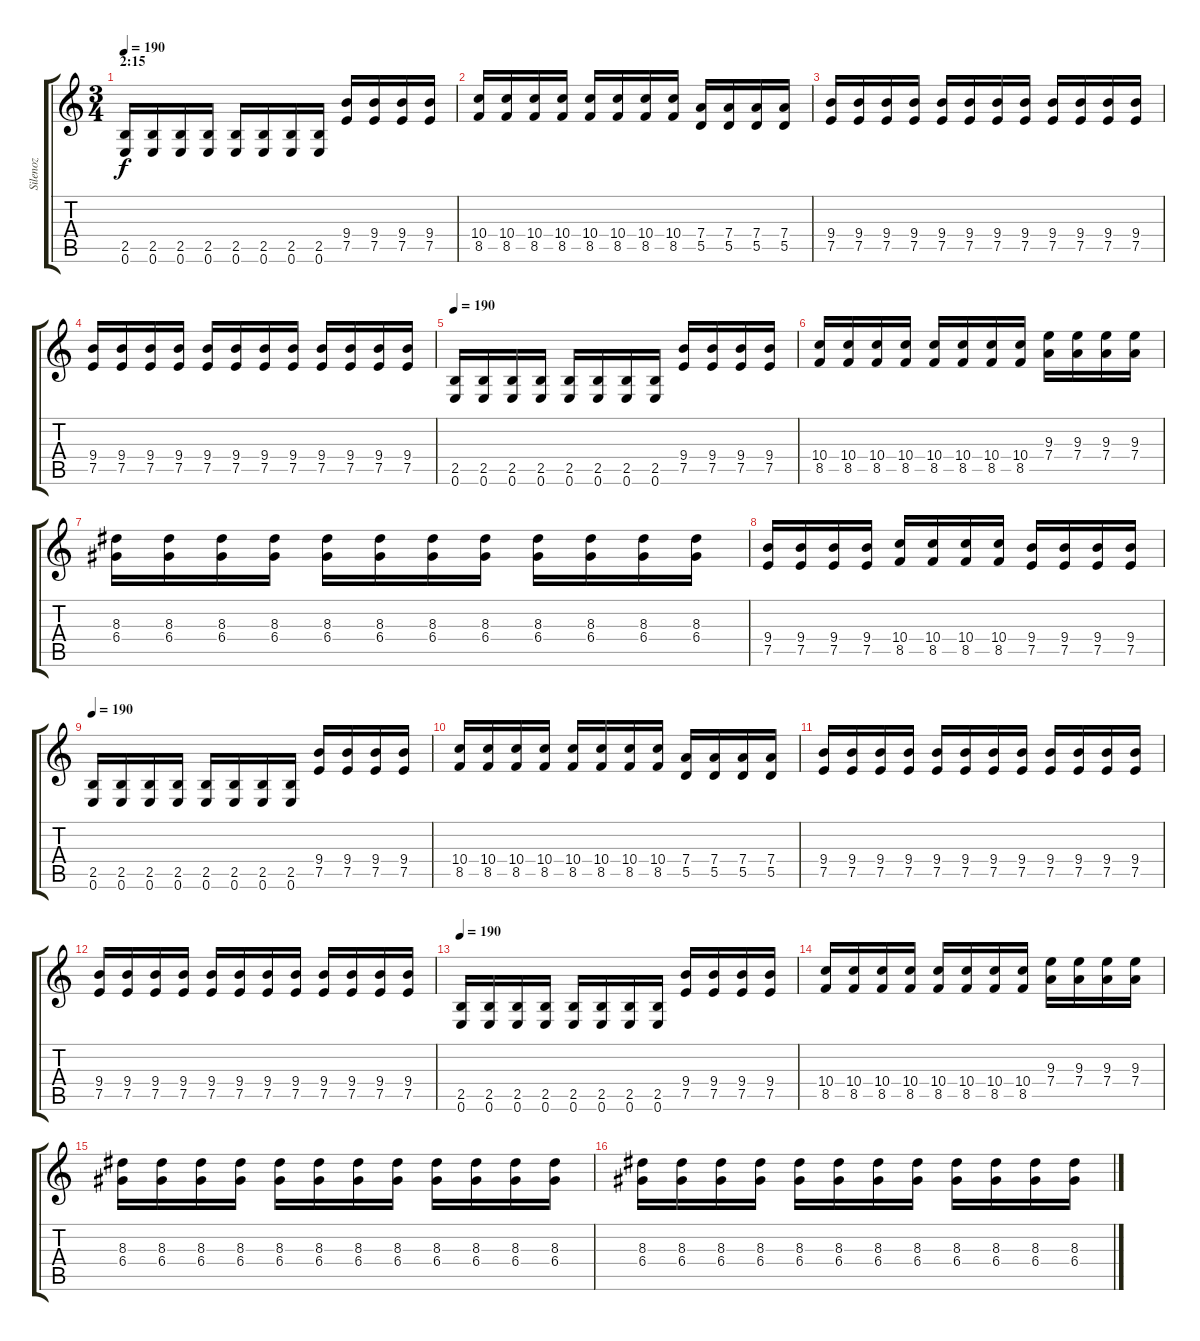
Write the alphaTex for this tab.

\track ("Silenoz" "Silenoz") {instrument distortionguitar}
\staff {score tabs}
\tuning (E4 B3 G3 D3 A2 E2) {hide}
\ts (3 4)
\section ("" "2:15")
\tempo 190
\clef g2
\ks c
(2.5 0.6).16{dy f} (2.5 0.6).16 (2.5 0.6).16 (2.5 0.6).16 (2.5 0.6).16 (2.5 0.6).16 (2.5 0.6).16 (2.5 0.6).16 (9.4 7.5).16 (9.4 7.5).16 (9.4 7.5).16 (9.4 7.5).16 |
(10.4 8.5).16 (10.4 8.5).16 (10.4 8.5).16 (10.4 8.5).16 (10.4 8.5).16 (10.4 8.5).16 (10.4 8.5).16 (10.4 8.5).16 (7.4 5.5).16 (7.4 5.5).16 (7.4 5.5).16 (7.4 5.5).16 |
(9.4 7.5).16 (9.4 7.5).16 (9.4 7.5).16 (9.4 7.5).16 (9.4 7.5).16 (9.4 7.5).16 (9.4 7.5).16 (9.4 7.5).16 (9.4 7.5).16 (9.4 7.5).16 (9.4 7.5).16 (9.4 7.5).16 |
(9.4 7.5).16 (9.4 7.5).16 (9.4 7.5).16 (9.4 7.5).16 (9.4 7.5).16 (9.4 7.5).16 (9.4 7.5).16 (9.4 7.5).16 (9.4 7.5).16 (9.4 7.5).16 (9.4 7.5).16 (9.4 7.5).16 |
\tempo 190
(2.5 0.6).16 (2.5 0.6).16 (2.5 0.6).16 (2.5 0.6).16 (2.5 0.6).16 (2.5 0.6).16 (2.5 0.6).16 (2.5 0.6).16 (9.4 7.5).16 (9.4 7.5).16 (9.4 7.5).16 (9.4 7.5).16 |
(10.4 8.5).16 (10.4 8.5).16 (10.4 8.5).16 (10.4 8.5).16 (10.4 8.5).16 (10.4 8.5).16 (10.4 8.5).16 (10.4 8.5).16 (9.3 7.4).16 (9.3 7.4).16 (9.3 7.4).16 (9.3 7.4).16 |
(8.3 6.4).16 (8.3 6.4).16 (8.3 6.4).16 (8.3 6.4).16 (8.3 6.4).16 (8.3 6.4).16 (8.3 6.4).16 (8.3 6.4).16 (8.3 6.4).16 (8.3 6.4).16 (8.3 6.4).16 (8.3 6.4).16 |
(9.4 7.5).16 (9.4 7.5).16 (9.4 7.5).16 (9.4 7.5).16 (10.4 8.5).16 (10.4 8.5).16 (10.4 8.5).16 (10.4 8.5).16 (9.4 7.5).16 (9.4 7.5).16 (9.4 7.5).16 (9.4 7.5).16 |
\tempo 190
(2.5 0.6).16 (2.5 0.6).16 (2.5 0.6).16 (2.5 0.6).16 (2.5 0.6).16 (2.5 0.6).16 (2.5 0.6).16 (2.5 0.6).16 (9.4 7.5).16 (9.4 7.5).16 (9.4 7.5).16 (9.4 7.5).16 |
(10.4 8.5).16 (10.4 8.5).16 (10.4 8.5).16 (10.4 8.5).16 (10.4 8.5).16 (10.4 8.5).16 (10.4 8.5).16 (10.4 8.5).16 (7.4 5.5).16 (7.4 5.5).16 (7.4 5.5).16 (7.4 5.5).16 |
(9.4 7.5).16 (9.4 7.5).16 (9.4 7.5).16 (9.4 7.5).16 (9.4 7.5).16 (9.4 7.5).16 (9.4 7.5).16 (9.4 7.5).16 (9.4 7.5).16 (9.4 7.5).16 (9.4 7.5).16 (9.4 7.5).16 |
(9.4 7.5).16 (9.4 7.5).16 (9.4 7.5).16 (9.4 7.5).16 (9.4 7.5).16 (9.4 7.5).16 (9.4 7.5).16 (9.4 7.5).16 (9.4 7.5).16 (9.4 7.5).16 (9.4 7.5).16 (9.4 7.5).16 |
\tempo 190
(2.5 0.6).16 (2.5 0.6).16 (2.5 0.6).16 (2.5 0.6).16 (2.5 0.6).16 (2.5 0.6).16 (2.5 0.6).16 (2.5 0.6).16 (9.4 7.5).16 (9.4 7.5).16 (9.4 7.5).16 (9.4 7.5).16 |
(10.4 8.5).16 (10.4 8.5).16 (10.4 8.5).16 (10.4 8.5).16 (10.4 8.5).16 (10.4 8.5).16 (10.4 8.5).16 (10.4 8.5).16 (9.3 7.4).16 (9.3 7.4).16 (9.3 7.4).16 (9.3 7.4).16 |
(8.3 6.4).16 (8.3 6.4).16 (8.3 6.4).16 (8.3 6.4).16 (8.3 6.4).16 (8.3 6.4).16 (8.3 6.4).16 (8.3 6.4).16 (8.3 6.4).16 (8.3 6.4).16 (8.3 6.4).16 (8.3 6.4).16 |
(8.3 6.4).16 (8.3 6.4).16 (8.3 6.4).16 (8.3 6.4).16 (8.3 6.4).16 (8.3 6.4).16 (8.3 6.4).16 (8.3 6.4).16 (8.3 6.4).16 (8.3 6.4).16 (8.3 6.4).16 (8.3 6.4).16
